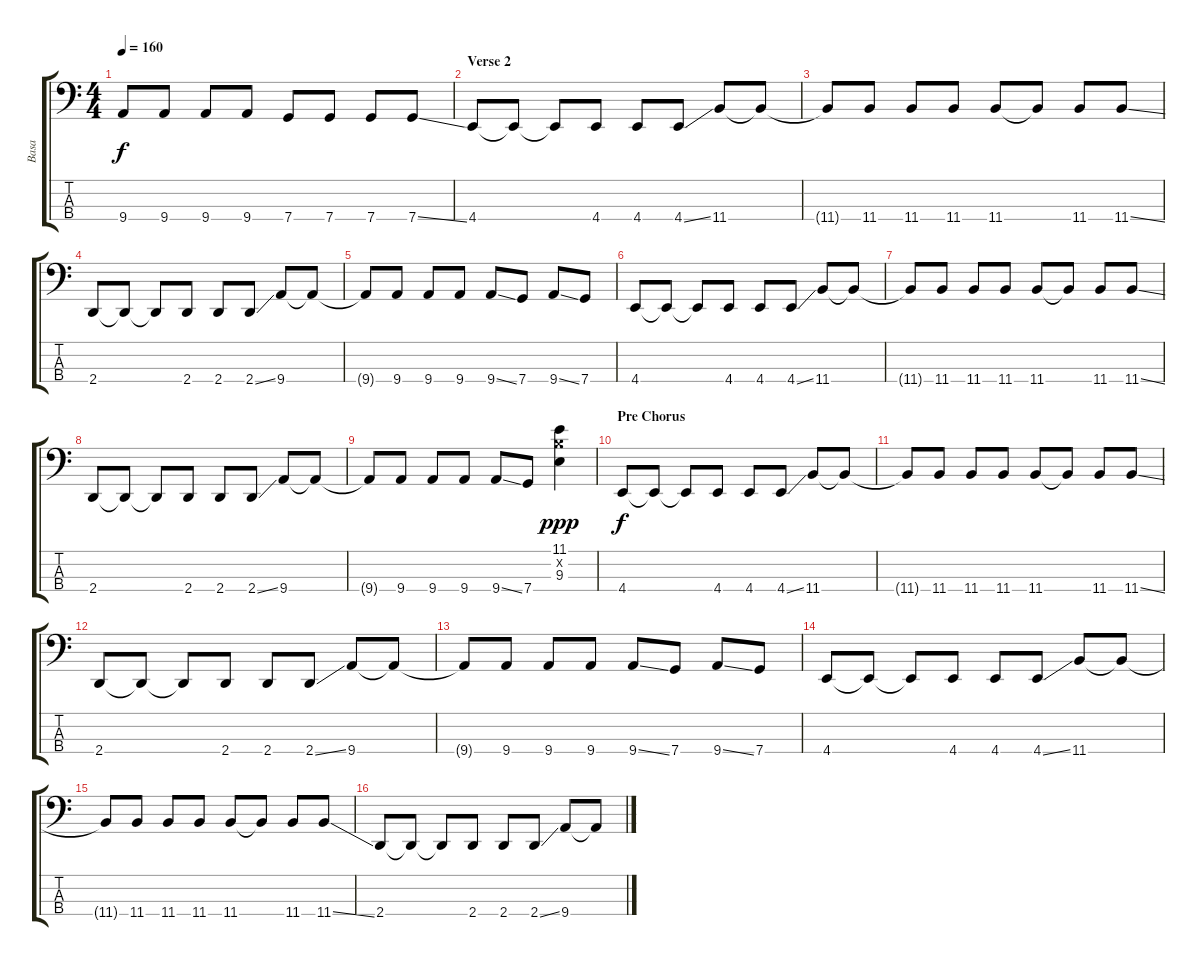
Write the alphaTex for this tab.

\track ("Basa" "Basa") {instrument electricbassfinger}
\staff {score tabs}
\tuning (F2 C2 G1 C1) {hide}
\ts (4 4)
\tempo 160
\clef f4
\ks c
9.4{t}.8{dy f} 9.4.8 9.4.8 9.4.8 7.4.8 7.4.8 7.4.8 7.4{ss}.8 |
\section ("" "Verse 2")
4.4.8 4.4{t}.8 4.4{t}.8 4.4.8 4.4.8 4.4{ss}.8 11.4.8 11.4{t}.8 |
11.4{t}.8 11.4.8 11.4.8 11.4.8 11.4.8 11.4{t}.8 11.4.8 11.4{ss}.8 |
2.4.8 2.4{t}.8 2.4{t}.8 2.4.8 2.4.8 2.4{ss}.8 9.4.8 9.4{t}.8 |
9.4{t}.8 9.4.8 9.4.8 9.4.8 9.4{ss}.8 7.4.8 9.4{ss}.8 7.4.8 |
4.4.8 4.4{t}.8 4.4{t}.8 4.4.8 4.4.8 4.4{ss}.8 11.4.8 11.4{t}.8 |
11.4{t}.8 11.4.8 11.4.8 11.4.8 11.4.8 11.4{t}.8 11.4.8 11.4{ss}.8 |
2.4.8 2.4{t}.8 2.4{t}.8 2.4.8 2.4.8 2.4{ss}.8 9.4.8 9.4{t}.8 |
9.4{t}.8 9.4.8 9.4.8 9.4.8 9.4{ss}.8 7.4.8 (11.1 11.2{x} 9.3).4{dy ppp} |
\section ("" "Pre Chorus")
4.4.8{dy f} 4.4{t}.8 4.4{t}.8 4.4.8 4.4.8 4.4{ss}.8 11.4.8 11.4{t}.8 |
11.4{t}.8 11.4.8 11.4.8 11.4.8 11.4.8 11.4{t}.8 11.4.8 11.4{ss}.8 |
2.4.8 2.4{t}.8 2.4{t}.8 2.4.8 2.4.8 2.4{ss}.8 9.4.8 9.4{t}.8 |
9.4{t}.8 9.4.8 9.4.8 9.4.8 9.4{ss}.8 7.4.8 9.4{ss}.8 7.4.8 |
4.4.8 4.4{t}.8 4.4{t}.8 4.4.8 4.4.8 4.4{ss}.8 11.4.8 11.4{t}.8 |
11.4{t}.8 11.4.8 11.4.8 11.4.8 11.4.8 11.4{t}.8 11.4.8 11.4{ss}.8 |
2.4.8 2.4{t}.8 2.4{t}.8 2.4.8 2.4.8 2.4{ss}.8 9.4.8 9.4{t}.8
